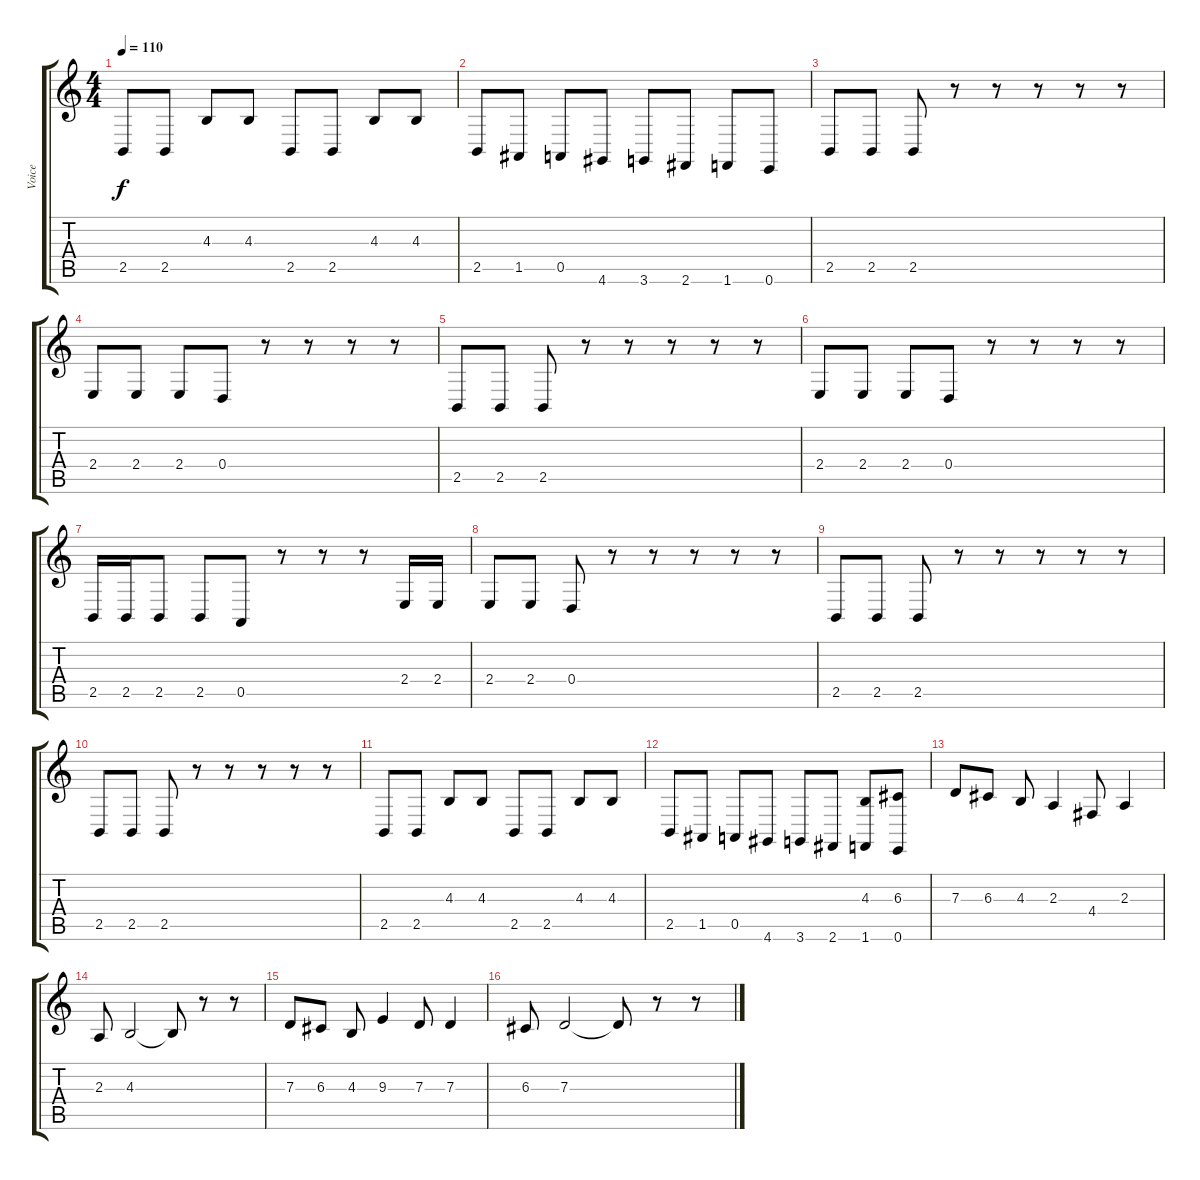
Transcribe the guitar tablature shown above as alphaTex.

\track ("Voice" "Voice") {instrument flute}
\staff {score tabs}
\tuning (E4 B3 G3 D3 A2 E2) {hide}
\ts (4 4)
\tempo 110
\clef g2
\ks c
2.5.8{dy f} 2.5.8 4.3.8 4.3.8 2.5.8 2.5.8 4.3.8 4.3.8 |
2.5.8 1.5.8 0.5.8 4.6.8 3.6.8 2.6.8 1.6.8 0.6.8 |
2.5.8 2.5.8 2.5.8 r.8 r.8 r.8 r.8 r.8 |
2.4.8 2.4.8 2.4.8 0.4.8 r.8 r.8 r.8 r.8 |
2.5.8 2.5.8 2.5.8 r.8 r.8 r.8 r.8 r.8 |
2.4.8 2.4.8 2.4.8 0.4.8 r.8 r.8 r.8 r.8 |
2.5.16 2.5.16 2.5.8 2.5.8 0.5.8 r.8 r.8 r.8 2.4.16 2.4.16 |
2.4.8 2.4.8 0.4.8 r.8 r.8 r.8 r.8 r.8 |
2.5.8 2.5.8 2.5.8 r.8 r.8 r.8 r.8 r.8 |
2.5.8 2.5.8 2.5.8 r.8 r.8 r.8 r.8 r.8 |
2.5.8 2.5.8 4.3.8 4.3.8 2.5.8 2.5.8 4.3.8 4.3.8 |
2.5.8 1.5.8 0.5.8 4.6.8 3.6.8 2.6.8 (4.3 1.6).8 (6.3 0.6).8 |
7.3.8 6.3.8 4.3.8 2.3.4 4.4.8 2.3.4 |
2.3.8 4.3.2 4.3{t}.8 r.8 r.8 |
7.3.8 6.3.8 4.3.8 9.3.4 7.3.8 7.3.4 |
6.3.8 7.3.2 7.3{t}.8 r.8 r.8
